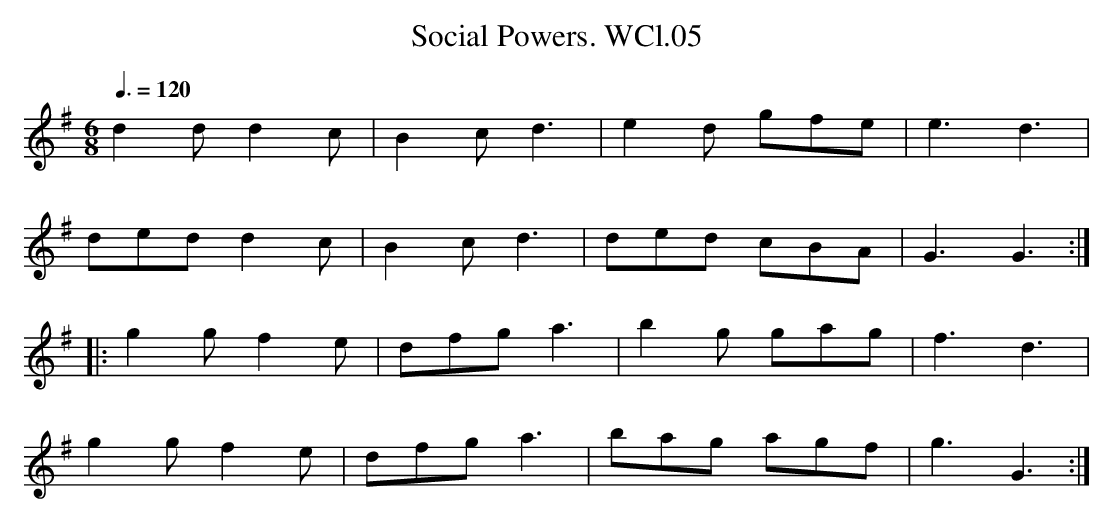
X:1
T:Social Powers. WCl.05
M:6/8
L:1/8
Q:3/8=120
K:G
d2d d2c|B2c d3|e2d gfe|e3 d3|
ded d2c|B2c d3|ded cBA|G3 G3:|
|:g2g f2e|dfg a3|b2g gag|f3 d3|
g2g f2e|dfg a3|bag agf|g3 G3:|
